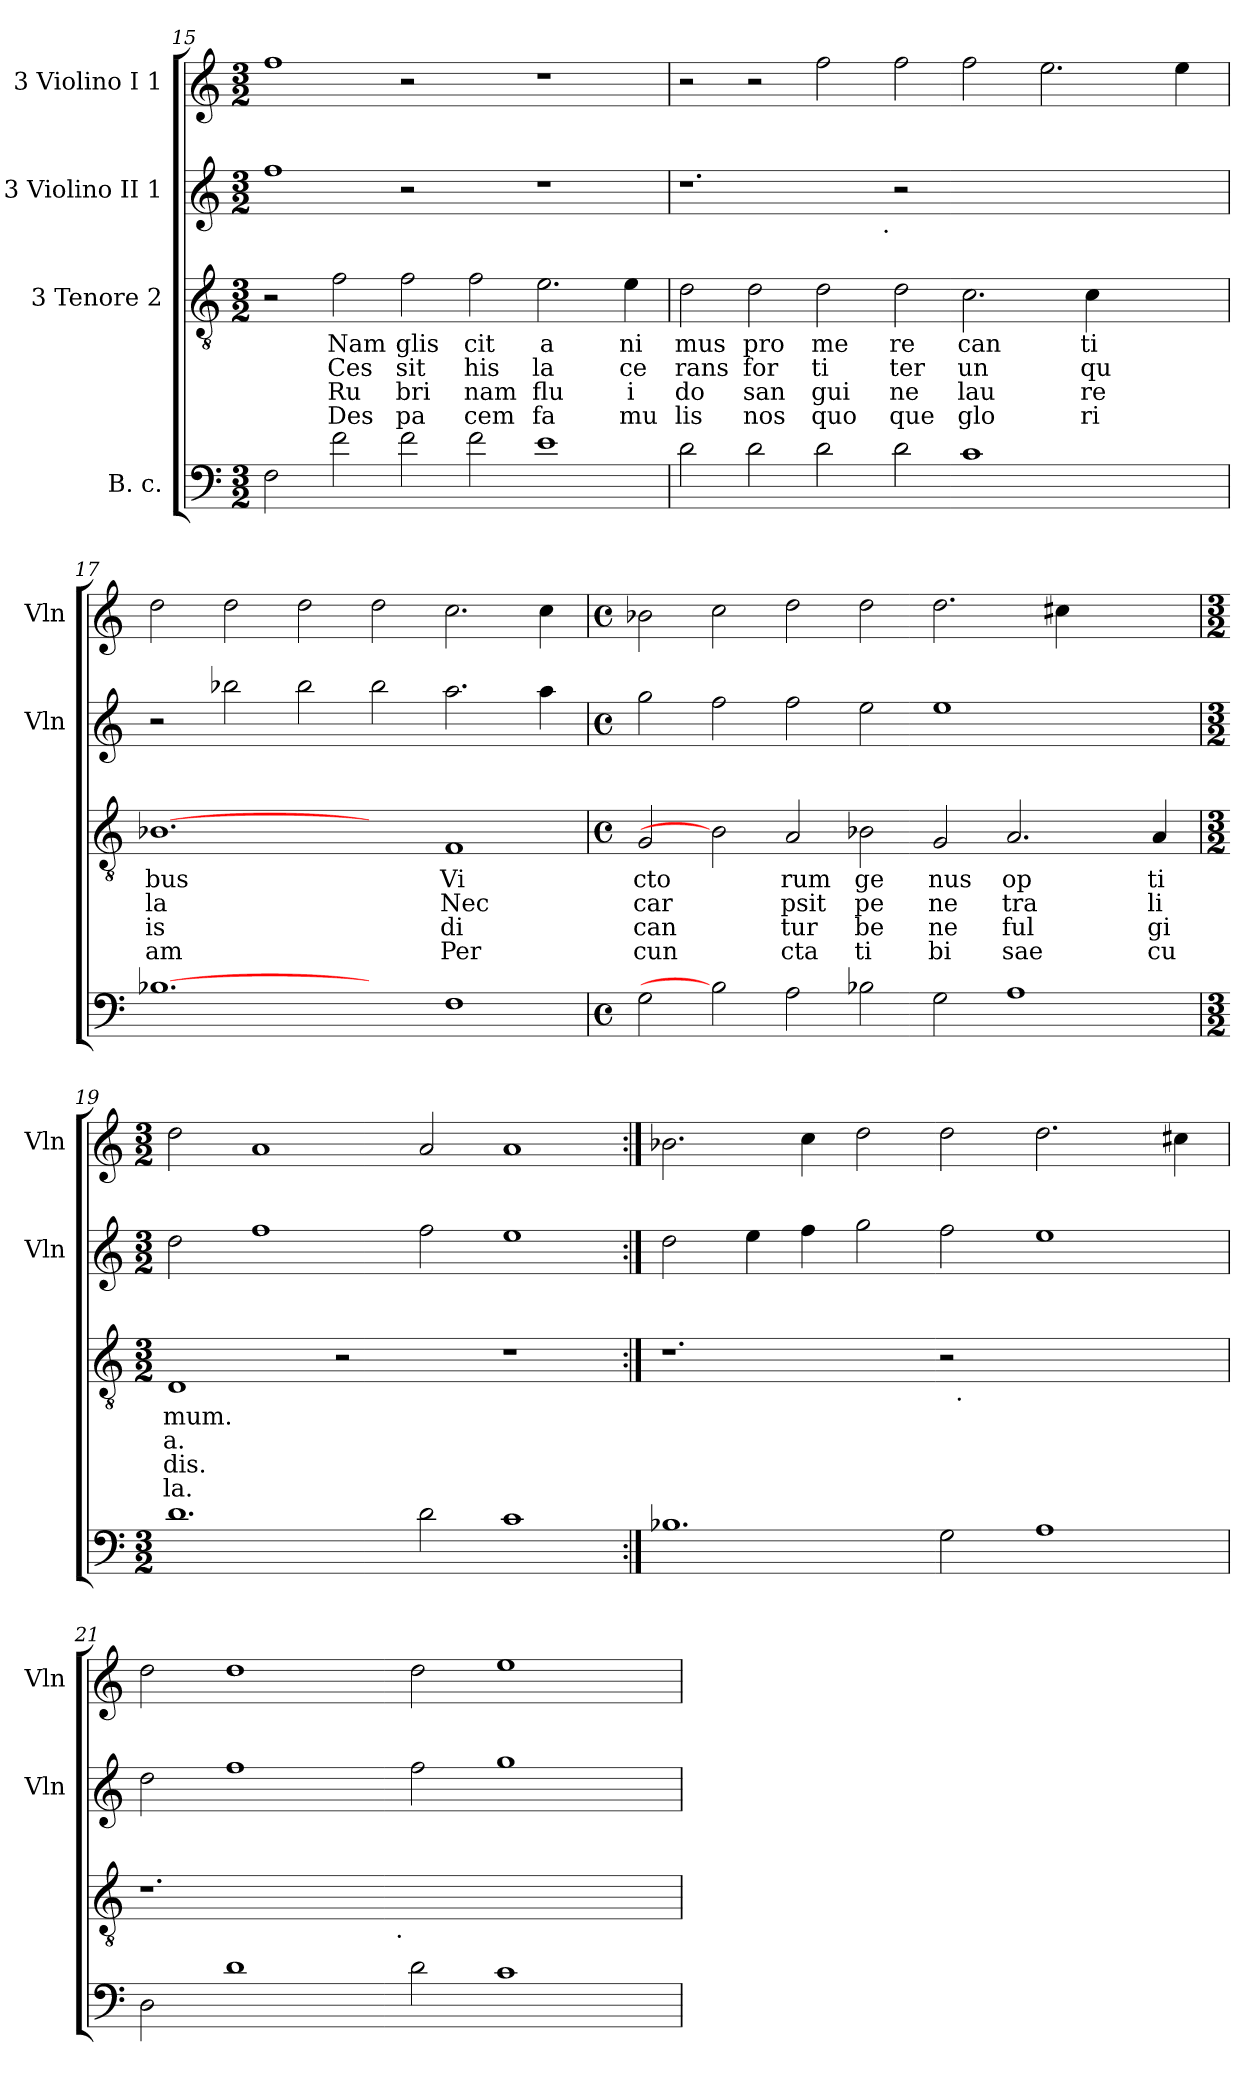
**kern	**kern	**text	**text	**text	**text	**kern	**kern
*part4	*part3	*part3	*part3	*part3	*part3	*part2	*part1
*staff4	*staff3	*staff3	*staff3	*staff3	*staff3	*staff2	*staff1
*I"B. c.	*I"3 Tenore 2	*	*	*	*	*I"3 Violino II 1	*I"3 Violino I 1
*	*	*	*	*	*	*I'Vln	*I'Vln
!!LO:PB:g=z
*clefF4	*clefGv2	*	*	*	*	*clefG2	*clefG2
*k[]	*k[]	*	*	*	*	*k[]	*k[]
*C:	*C:	*	*	*	*	*C:	*C:
*M3/2	*M3/2	*	*	*	*	*M3/2	*M3/2
=15	=15	=15	=15	=15	=15	=15	=15
2F\	2r	.	.	.	.	1ff	1ff
!	!	!LO:LY:b	!LO:LY:b	!LO:LY:b	!LO:LY:b	!	!
2f\	2f\	Nam	Ces	Ru	Des	.	.
!	!	!LO:LY:b	!LO:LY:b	!LO:LY:b	!LO:LY:b	!	!
2f\	2f\	glis	sit	bri	pa	2r	2r
!	!	!LO:LY:b	!LO:LY:b	!LO:LY:b	!LO:LY:b	!	!
2f\	2f\	cit	his	nam	cem	2ryy	2ryy
!	!	!LO:LY:b	!LO:LY:b	!LO:LY:b	!LO:LY:b	!	!
1e	2.e\	a	la	flu	fa	1r	1r
!	!	!LO:LY:b	!LO:LY:b	!LO:LY:b	!LO:LY:b	!	!
.	4e\	ni	ce	i	mu	.	.
=16	=16	=16	=16	=16	=16	=16	=16
!	!	!LO:LY:b	!LO:LY:b	!LO:LY:b	!LO:LY:b	!	!
*	*	*	*	*	*	*^	*
2d\	2d\	mus	rans	do	lis	1.r	1ryy	2r
!	!	!LO:LY:b	!LO:LY:b	!LO:LY:b	!LO:LY:b	!	!	!
2d\	2d\	pro	for	san	nos	.	.	2r
!	!	!LO:LY:b	!LO:LY:b	!LO:LY:b	!LO:LY:b	!	!	!
2d\	2d\	me	ti	gui	quo	.	4...ryy	2ff\
!	!	!	!	!	!	!	!LO:TX:b:t=.	!
.	.	.	.	.	.	.	1ryy	.
!	!	!LO:LY:b	!LO:LY:b	!LO:LY:b	!LO:LY:b	!	!	!
2d\	2d\	re	ter	ne	que	2r	.	2ff\
!	!	!LO:LY:b	!LO:LY:b	!LO:LY:b	!LO:LY:b	!	!	!
1c	2.c\	can	un	lau	glo	1.ryy	.	2ff\
.	.	.	.	.	.	.	1ryy	.
.	.	.	.	.	.	.	.	2.ee\
!	!	!LO:LY:b	!LO:LY:b	!LO:LY:b	!LO:LY:b	!	!	!
.	4c\	ti	qu	re	ri	.	.	.
2ryy	2ryy	.	.	.	.	.	.	.
.	.	.	.	.	.	.	.	4ee\
.	.	.	.	.	.	.	32ryy	.
=17	=17	=17	=17	=17	=17	=17	=17	=17
!	!	!LO:LY:b	!LO:LY:b	!LO:LY:b	!LO:LY:b	!	!	!
*	*	*	*	*	*	*v	*v	*
[1.B-X	[1.B-X	bus	la	is	am	2r	2dd\
.	.	.	.	.	.	2bb-X\	2dd\
.	.	.	.	.	.	2bb-\	2dd\
2ryy	2ryy	.	.	.	.	2bb-\	2dd\
!	!	!LO:LY:b	!LO:LY:b	!LO:LY:b	!LO:LY:b	!	!
1F	1F	Vi	Nec	di	Per	2.aa\	2.cc\
.	.	.	.	.	.	4aa\	4cc\
=18	=18	=18	=18	=18	=18	=18	=18
*M4/4	*M4/4	*	*	*	*	*M4/4	*M4/4
*met(c)	*met(c)	*	*	*	*	*met(c)	*met(c)
!	!	!LO:LY:b	!LO:LY:b	!LO:LY:b	!LO:LY:b	!	!
2G\	2G/	cto	car	can	cun	2gg\	2b-X\
2B-]	2B-]	.	.	.	.	2ff\	2cc\
!	!	!LO:LY:b	!LO:LY:b	!LO:LY:b	!LO:LY:b	!	!
2A\	2A/	rum	psit	tur	cta	2ff\	2dd\
!	!	!LO:LY:b	!LO:LY:b	!LO:LY:b	!LO:LY:b	!	!
2B-X\	2B-X\	ge	pe	be	ti	2ee\	2dd\
!	!	!LO:LY:b	!LO:LY:b	!LO:LY:b	!LO:LY:b	!	!
2G\	2G/	nus	ne	ne	bi	1ee	2.dd\
!	!	!LO:LY:b	!LO:LY:b	!LO:LY:b	!LO:LY:b	!	!
1A	2.A/	op	tra	ful	sae	.	.
.	.	.	.	.	.	.	4cc#X\
.	.	.	.	.	.	2ryy	2ryy
!	!	!LO:LY:b	!LO:LY:b	!LO:LY:b	!LO:LY:b	!	!
.	4A/	ti	li	gi	cu	.	.
!!LO:LB:g=z
=19	=19	=19	=19	=19	=19	=19	=19
*M3/2	*M3/2	*	*	*	*	*M3/2	*M3/2
!	!	!LO:LY:b	!LO:LY:b	!LO:LY:b	!LO:LY:b	!	!
1.d	1D	mum.	a.	dis.	la.	2dd\	2dd\
.	.	.	.	.	.	1ff	1a
.	2r	.	.	.	.	.	.
2d\	2ryy	.	.	.	.	2ff\	2a/
1c	1r	.	.	.	.	1ee	1a
=20:|!	=20:|!	=20:|!	=20:|!	=20:|!	=20:|!	=20:|!	=20:|!
*	*^	*	*	*	*	*	*
1.B-X	1.r	1ryy	.	.	.	.	2dd\	2.b-X\
.	.	.	.	.	.	.	4ee\	.
.	.	.	.	.	.	.	4ff\	4cc\
.	.	2ryy	.	.	.	.	2gg\	2dd\
2G\	2r	32ryy	.	.	.	.	2ff\	2dd\
!	!	!LO:TX:b:t=.	!	!	!	!	!	!
.	.	1ryy	.	.	.	.	.	.
1A	1ryy	.	.	.	.	.	1ee	2.dd\
.	.	4...ryy	.	.	.	.	.	.
.	.	.	.	.	.	.	.	4cc#X\
=21	=21	=21	=21	=21	=21	=21	=21	=21
2D\	1.r	1ryy	.	.	.	.	2dd\	2dd\
1d	.	.	.	.	.	.	1ff	1dd
.	.	4...ryy	.	.	.	.	.	.
!	!	!LO:TX:b:t=.	!	!	!	!	!	!
.	.	1ryy	.	.	.	.	.	.
2d\	1.ryy	.	.	.	.	.	2ff\	2dd\
1c	.	.	.	.	.	.	1gg	1ee
.	.	2ryy	.	.	.	.	.	.
.	.	32ryy	.	.	.	.	.	.
*	*v	*v	*	*	*	*	*	*
=	=	=	=	=	=	=	=
*-	*-	*-	*-	*-	*-	*-	*-
